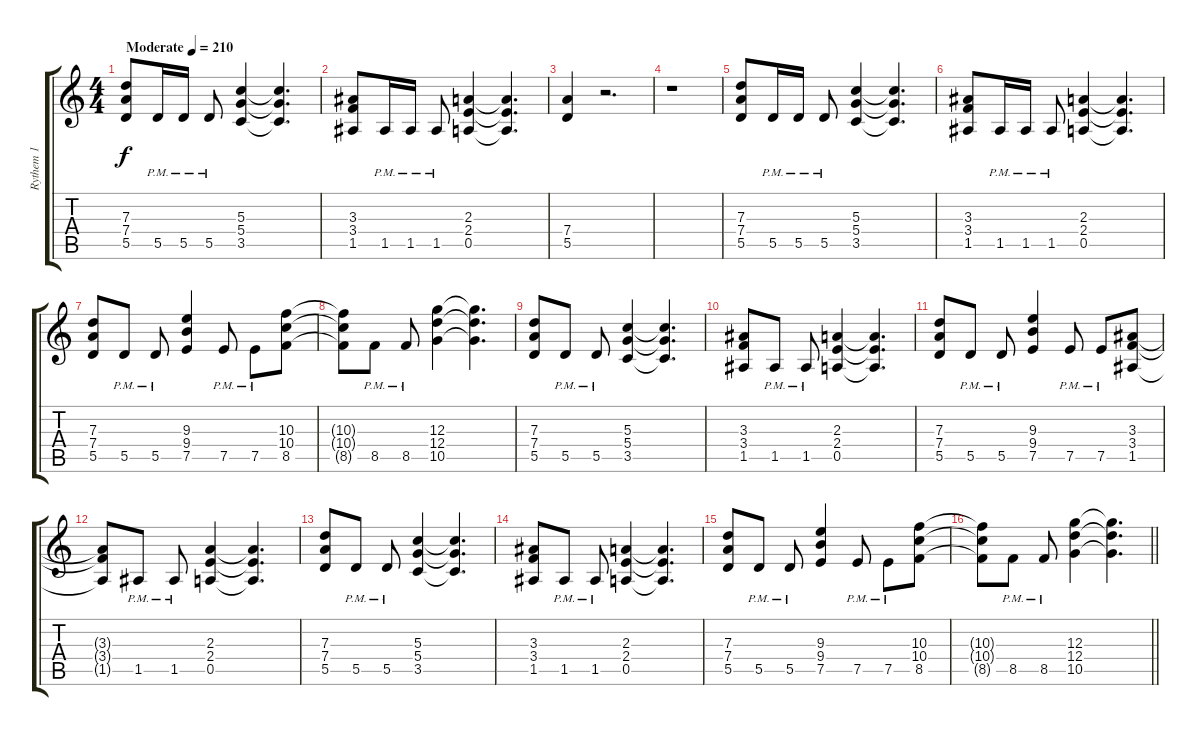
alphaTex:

\track ("Rythem 1" "Rythem 1") {instrument distortionguitar}
\staff {score tabs}
\tuning (E4 B3 G3 D3 A2 D2) {hide}
\ts (4 4)
\tempo (210 "Moderate")
\clef g2
\ks c
(7.3 7.4 5.5).8{dy f instrument distortionguitar} 5.5{pm}.16 5.5{pm}.16 5.5{pm}.8 (5.3 5.4 3.5).4 (5.3{t} 5.4{t} 3.5{t}).4{d} |
(3.3 3.4 1.5).8 1.5{pm}.16 1.5{pm}.16 1.5{pm}.8 (2.3 2.4 0.5).4 (2.3{t} 2.4{t} 0.5{t}).4{d} |
(7.4 5.5).4 r.2{d} |
r.1 |
(7.3 7.4 5.5).8 5.5{pm}.16 5.5{pm}.16 5.5{pm}.8 (5.3 5.4 3.5).4 (5.3{t} 5.4{t} 3.5{t}).4{d} |
(3.3 3.4 1.5).8 1.5{pm}.16 1.5{pm}.16 1.5{pm}.8 (2.3 2.4 0.5).4 (2.3{t} 2.4{t} 0.5{t}).4{d} |
(7.3 7.4 5.5).8 5.5{pm}.8 5.5{pm}.8 (9.3 9.4 7.5).4 7.5{pm}.8 7.5{pm}.8 (10.3 10.4 8.5).8 |
(10.3{t} 10.4{t} 8.5{t}).8 8.5{pm}.8 8.5{pm}.8 (12.3 12.4 10.5).4 (12.3{t} 12.4{t} 10.5{t}).4{d} |
(7.3 7.4 5.5).8 5.5{pm}.8 5.5{pm}.8 (5.3 5.4 3.5).4 (5.3{t} 5.4{t} 3.5{t}).4{d} |
(3.3 3.4 1.5).8 1.5{pm}.8 1.5{pm}.8 (2.3 2.4 0.5).4 (2.3{t} 2.4{t} 0.5{t}).4{d} |
(7.3 7.4 5.5).8 5.5{pm}.8 5.5{pm}.8 (9.3 9.4 7.5).4 7.5{pm}.8 7.5{pm}.8 (3.3 3.4 1.5).8 |
(3.3{t} 3.4{t} 1.5{t}).8 1.5{pm}.8 1.5{pm}.8 (2.3 2.4 0.5).4 (2.3{t} 2.4{t} 0.5{t}).4{d} |
(7.3 7.4 5.5).8 5.5{pm}.8 5.5{pm}.8 (5.3 5.4 3.5).4 (5.3{t} 5.4{t} 3.5{t}).4{d} |
(3.3 3.4 1.5).8 1.5{pm}.8 1.5{pm}.8 (2.3 2.4 0.5).4 (2.3{t} 2.4{t} 0.5{t}).4{d} |
(7.3 7.4 5.5).8 5.5{pm}.8 5.5{pm}.8 (9.3 9.4 7.5).4 7.5{pm}.8 7.5{pm}.8 (10.3 10.4 8.5).8 |
\barLineRight lightlight
(10.3{t} 10.4{t} 8.5{t}).8 8.5{pm}.8 8.5{pm}.8 (12.3 12.4 10.5).4 (12.3{t} 12.4{t} 10.5{t}).4{d}
